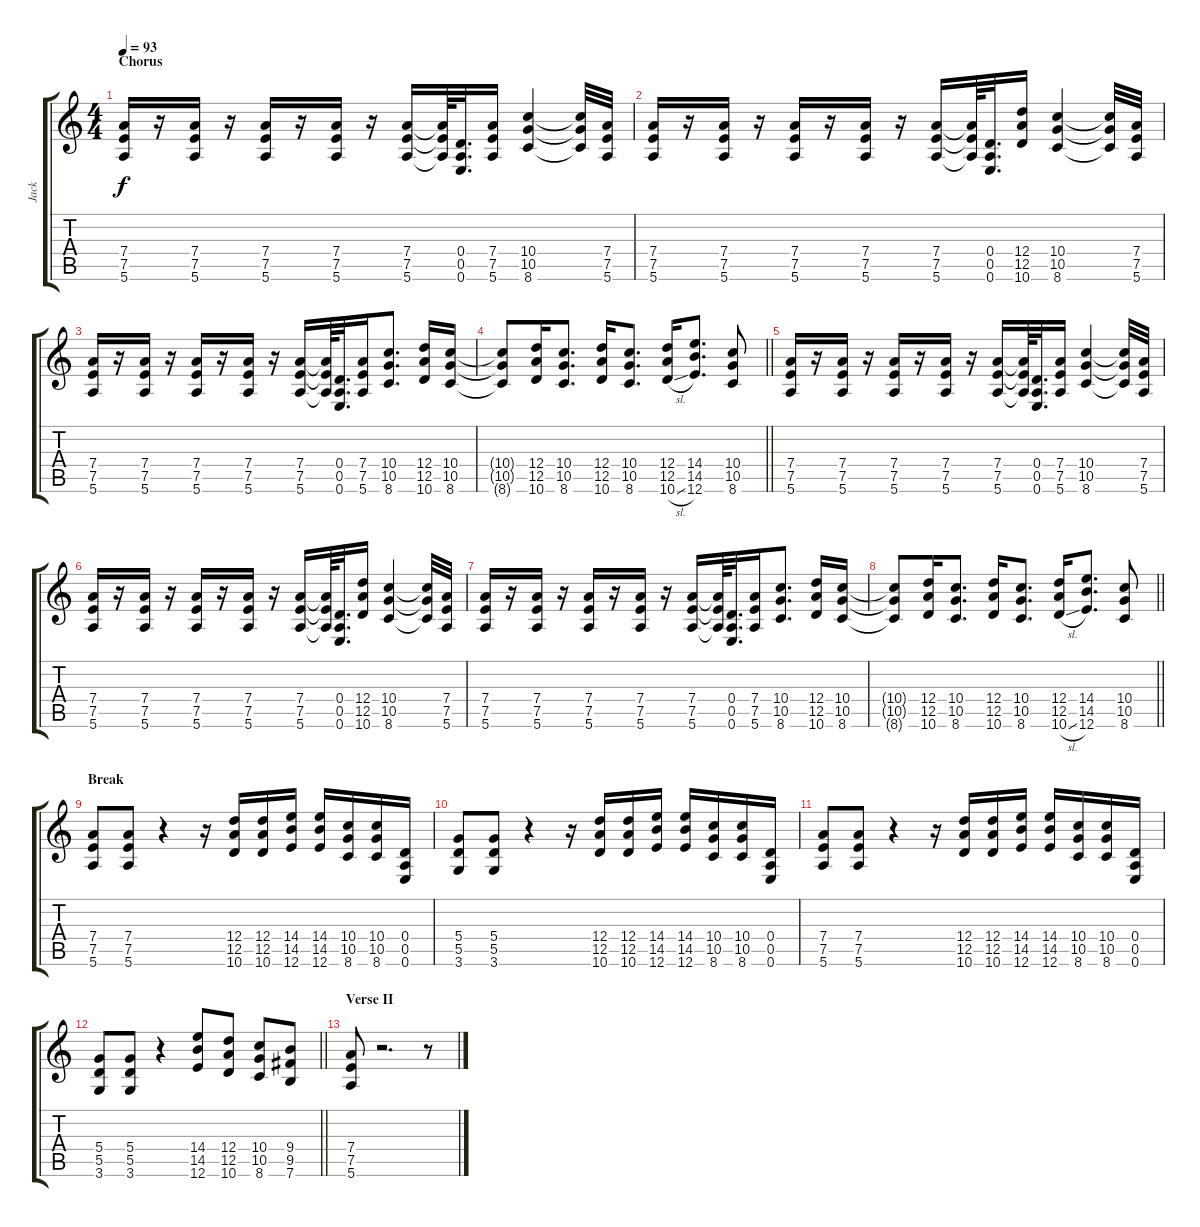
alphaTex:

\track ("Jack" "Jack") {instrument distortionguitar}
\staff {score tabs}
\tuning (E4 B3 G3 D3 A2 E2) {hide}
\ts (4 4)
\section ("" "Chorus")
\tempo 93
\clef g2
\ks c
(7.4 7.5 5.6).16{dy f} r.16 (7.4 7.5 5.6).16 r.16 (7.4 7.5 5.6).16 r.16 (7.4 7.5 5.6).16 r.16 (7.4 7.5 5.6).16 (7.4{t} 7.5{t} 5.6{t}).64 (0.4 0.5 0.6).32{d} (7.4 7.5 5.6).16 (10.4 10.5 8.6).4 (10.4{t} 10.5{t} 8.6{t}).32 (7.4 7.5 5.6).32 |
(7.4 7.5 5.6).16 r.16 (7.4 7.5 5.6).16 r.16 (7.4 7.5 5.6).16 r.16 (7.4 7.5 5.6).16 r.16 (7.4 7.5 5.6).16 (7.4{t} 7.5{t} 5.6{t}).64 (0.4 0.5 0.6).32{d} (12.4 12.5 10.6).16 (10.4 10.5 8.6).4 (10.4{t} 10.5{t} 8.6{t}).32 (7.4 7.5 5.6).32 |
(7.4 7.5 5.6).16 r.16 (7.4 7.5 5.6).16 r.16 (7.4 7.5 5.6).16 r.16 (7.4 7.5 5.6).16 r.16 (7.4 7.5 5.6).16 (7.4{t} 7.5{t} 5.6{t}).64 (0.4 0.5 0.6).32{d} (7.4 7.5 5.6).16 (10.4 10.5 8.6).8{d} (12.4 12.5 10.6).16 (10.4 10.5 8.6).16 |
\barLineRight lightlight
(10.4{t} 10.5{t} 8.6{t}).8 (12.4 12.5 10.6).16 (10.4 10.5 8.6).8{d} (12.4 12.5 10.6).16 (10.4 10.5 8.6).8{d} (12.4 12.5 10.6{sl}).16 (14.4 14.5 12.6).8{d} (10.4 10.5 8.6).8 |
(7.4 7.5 5.6).16 r.16 (7.4 7.5 5.6).16 r.16 (7.4 7.5 5.6).16 r.16 (7.4 7.5 5.6).16 r.16 (7.4 7.5 5.6).16 (7.4{t} 7.5{t} 5.6{t}).64 (0.4 0.5 0.6).32{d} (7.4 7.5 5.6).16 (10.4 10.5 8.6).4 (10.4{t} 10.5{t} 8.6{t}).32 (7.4 7.5 5.6).32 |
(7.4 7.5 5.6).16 r.16 (7.4 7.5 5.6).16 r.16 (7.4 7.5 5.6).16 r.16 (7.4 7.5 5.6).16 r.16 (7.4 7.5 5.6).16 (7.4{t} 7.5{t} 5.6{t}).64 (0.4 0.5 0.6).32{d} (12.4 12.5 10.6).16 (10.4 10.5 8.6).4 (10.4{t} 10.5{t} 8.6{t}).32 (7.4 7.5 5.6).32 |
(7.4 7.5 5.6).16 r.16 (7.4 7.5 5.6).16 r.16 (7.4 7.5 5.6).16 r.16 (7.4 7.5 5.6).16 r.16 (7.4 7.5 5.6).16 (7.4{t} 7.5{t} 5.6{t}).64 (0.4 0.5 0.6).32{d} (7.4 7.5 5.6).16 (10.4 10.5 8.6).8{d} (12.4 12.5 10.6).16 (10.4 10.5 8.6).16 |
\barLineRight lightlight
(10.4{t} 10.5{t} 8.6{t}).8 (12.4 12.5 10.6).16 (10.4 10.5 8.6).8{d} (12.4 12.5 10.6).16 (10.4 10.5 8.6).8{d} (12.4 12.5 10.6{sl}).16 (14.4 14.5 12.6).8{d} (10.4 10.5 8.6).8 |
\section ("" "Break")
(7.4 7.5 5.6).8 (7.4 7.5 5.6).8 r.4 r.16 (12.4 12.5 10.6).16 (12.4 12.5 10.6).16 (14.4 14.5 12.6).16 (14.4 14.5 12.6).16 (10.4 10.5 8.6).16 (10.4 10.5 8.6).16 (0.4 0.5 0.6).16 |
(5.4 5.5 3.6).8 (5.4 5.5 3.6).8 r.4 r.16 (12.4 12.5 10.6).16 (12.4 12.5 10.6).16 (14.4 14.5 12.6).16 (14.4 14.5 12.6).16 (10.4 10.5 8.6).16 (10.4 10.5 8.6).16 (0.4 0.5 0.6).16 |
(7.4 7.5 5.6).8 (7.4 7.5 5.6).8 r.4 r.16 (12.4 12.5 10.6).16 (12.4 12.5 10.6).16 (14.4 14.5 12.6).16 (14.4 14.5 12.6).16 (10.4 10.5 8.6).16 (10.4 10.5 8.6).16 (0.4 0.5 0.6).16 |
\barLineRight lightlight
(5.4 5.5 3.6).8 (5.4 5.5 3.6).8 r.4 (14.4 14.5 12.6).8 (12.4 12.5 10.6).8 (10.4 10.5 8.6).8 (9.4 9.5 7.6).8 |
\section ("" "Verse II")
(7.4 7.5 5.6).8 r.2{d} r.8
